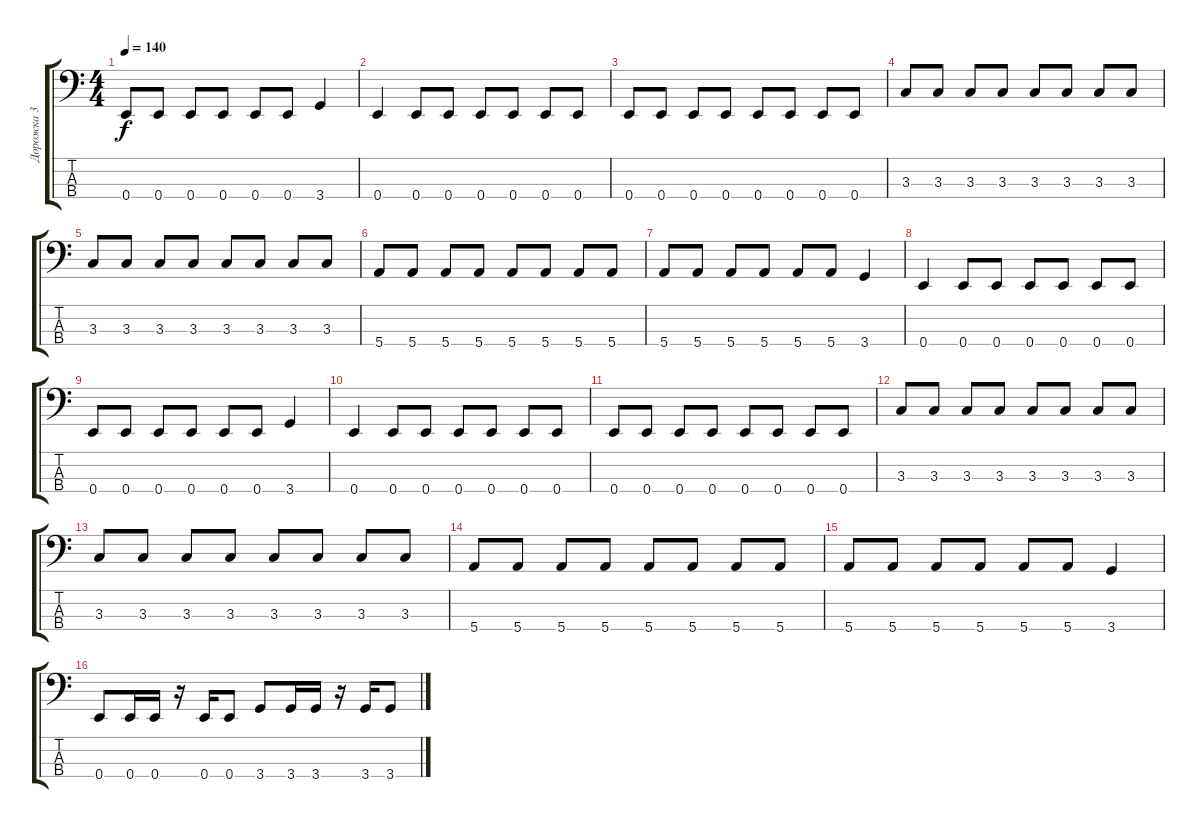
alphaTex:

\track ("Дорожка 3" "Дорожка 3") {instrument electricbassfinger}
\staff {score tabs}
\tuning (G2 D2 A1 E1) {hide}
\ts (4 4)
\tempo 140
\clef f4
\ks c
0.4.8{dy f} 0.4.8 0.4.8 0.4.8 0.4.8 0.4.8 3.4.4 |
0.4.4 0.4.8 0.4.8 0.4.8 0.4.8 0.4.8 0.4.8 |
0.4.8 0.4.8 0.4.8 0.4.8 0.4.8 0.4.8 0.4.8 0.4.8 |
3.3.8 3.3.8 3.3.8 3.3.8 3.3.8 3.3.8 3.3.8 3.3.8 |
3.3.8 3.3.8 3.3.8 3.3.8 3.3.8 3.3.8 3.3.8 3.3.8 |
5.4.8 5.4.8 5.4.8 5.4.8 5.4.8 5.4.8 5.4.8 5.4.8 |
5.4.8 5.4.8 5.4.8 5.4.8 5.4.8 5.4.8 3.4.4 |
0.4.4 0.4.8 0.4.8 0.4.8 0.4.8 0.4.8 0.4.8 |
0.4.8 0.4.8 0.4.8 0.4.8 0.4.8 0.4.8 3.4.4 |
0.4.4 0.4.8 0.4.8 0.4.8 0.4.8 0.4.8 0.4.8 |
0.4.8 0.4.8 0.4.8 0.4.8 0.4.8 0.4.8 0.4.8 0.4.8 |
3.3.8 3.3.8 3.3.8 3.3.8 3.3.8 3.3.8 3.3.8 3.3.8 |
3.3.8 3.3.8 3.3.8 3.3.8 3.3.8 3.3.8 3.3.8 3.3.8 |
5.4.8 5.4.8 5.4.8 5.4.8 5.4.8 5.4.8 5.4.8 5.4.8 |
5.4.8 5.4.8 5.4.8 5.4.8 5.4.8 5.4.8 3.4.4 |
0.4.8 0.4.16 0.4.16 r.16 0.4.16 0.4.8 3.4.8 3.4.16 3.4.16 r.16 3.4.16 3.4.8
